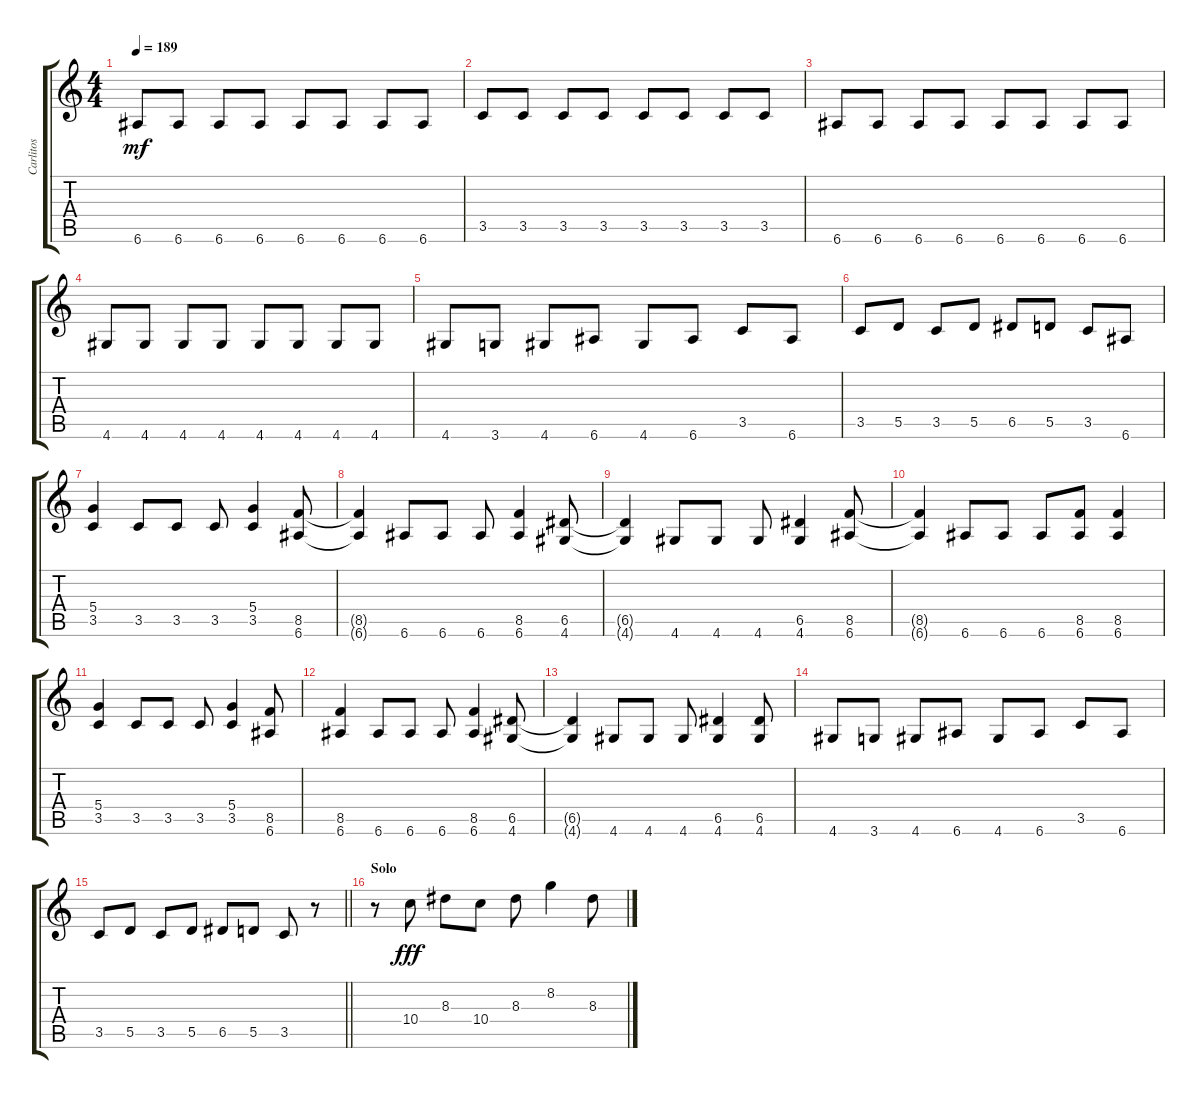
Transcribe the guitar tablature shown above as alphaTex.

\track ("Carlitos" "Carlitos") {instrument overdrivenguitar}
\staff {score tabs}
\tuning (E4 B3 G3 D3 A2 E2) {hide}
\ts (4 4)
\tempo 189
\clef g2
\ks c
6.6.8{dy mf} 6.6.8 6.6.8 6.6.8 6.6.8 6.6.8 6.6.8 6.6.8 |
3.5.8 3.5.8 3.5.8 3.5.8 3.5.8 3.5.8 3.5.8 3.5.8 |
6.6.8 6.6.8 6.6.8 6.6.8 6.6.8 6.6.8 6.6.8 6.6.8 |
4.6.8 4.6.8 4.6.8 4.6.8 4.6.8 4.6.8 4.6.8 4.6.8 |
4.6.8 3.6.8 4.6.8 6.6.8 4.6.8 6.6.8 3.5.8 6.6.8 |
3.5.8 5.5.8 3.5.8 5.5.8 6.5.8 5.5.8 3.5.8 6.6.8 |
(5.4 3.5).4 3.5.8 3.5.8 3.5.8 (5.4 3.5).4 (8.5 6.6).8 |
(8.5{t} 6.6{t}).4 6.6.8 6.6.8 6.6.8 (8.5 6.6).4 (6.5 4.6).8 |
(6.5{t} 4.6{t}).4 4.6.8 4.6.8 4.6.8 (6.5 4.6).4 (8.5 6.6).8 |
(8.5{t} 6.6{t}).4 6.6.8 6.6.8 6.6.8 (8.5 6.6).8 (8.5 6.6).4 |
(5.4 3.5).4 3.5.8 3.5.8 3.5.8 (5.4 3.5).4 (8.5 6.6).8 |
(8.5 6.6).4 6.6.8 6.6.8 6.6.8 (8.5 6.6).4 (6.5 4.6).8 |
(6.5{t} 4.6{t}).4 4.6.8 4.6.8 4.6.8 (6.5 4.6).4 (6.5 4.6).8 |
4.6.8 3.6.8 4.6.8 6.6.8 4.6.8 6.6.8 3.5.8 6.6.8 |
\barLineRight lightlight
3.5.8 5.5.8 3.5.8 5.5.8 6.5.8 5.5.8 3.5.8 r.8 |
\section ("" "Solo")
r.8 10.4.8{dy fff} 8.3.8 10.4.8 8.3.8 8.2.4 8.3.8
